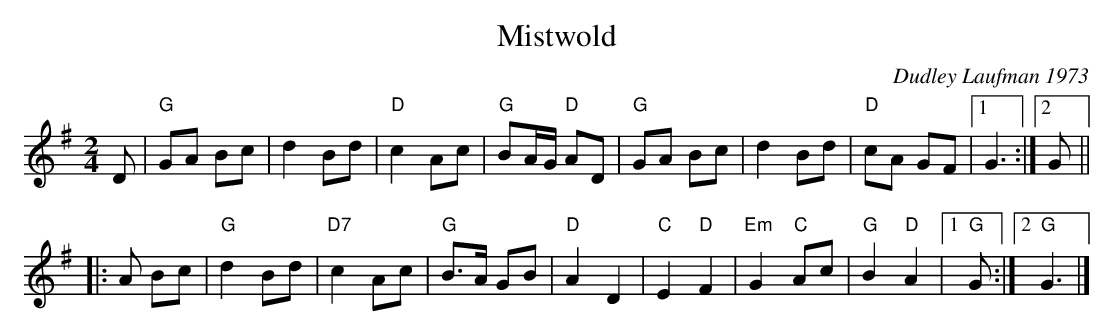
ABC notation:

X:1
T: Mistwold
C: Dudley Laufman 1973
M: 2/4
L: 1/8
K: G
D |\
"G"GA Bc | d2 Bd | "D"c2 Ac | "G"BA/G/ "D"AD |\
"G"GA Bc | d2 Bd | "D"cA GF |1 G3 :|2 G ||
|: A Bc |\
"G"d2 Bd | "D7"c2 Ac | "G"B>A GB | "D"A2 D2 |\
"C"E2 "D"F2 | "Em"G2 "C"Ac | "G"B2 "D"A2 |1 "G"G :|2 "G"G3 |]
